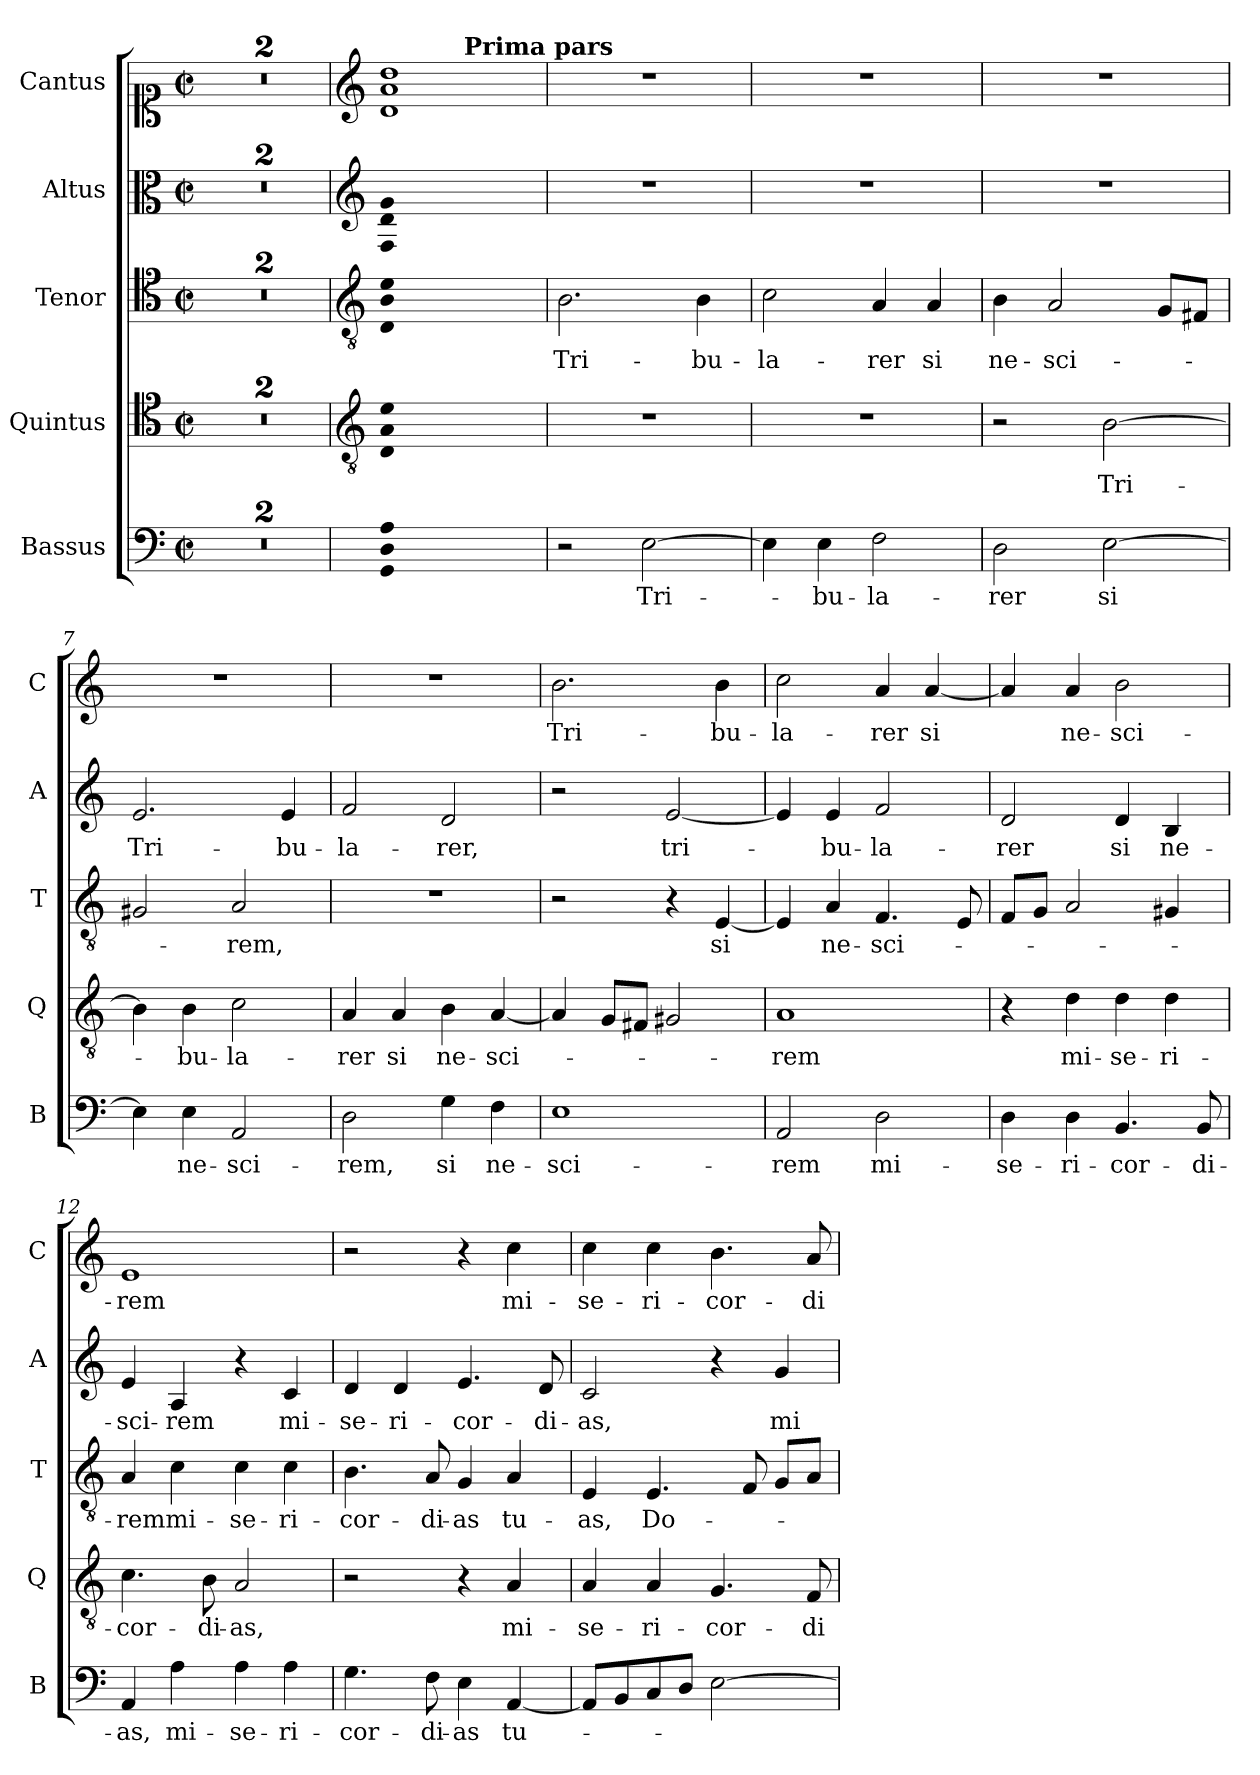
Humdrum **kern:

**kern	**text	**kern	**text	**kern	**text	**kern	**text	**kern	**text
*part5	*part5	*part4	*part4	*part3	*part3	*part2	*part2	*part1	*part1
*staff5	*staff5	*staff4	*staff4	*staff3	*staff3	*staff2	*staff2	*staff1	*staff1
*I"Bassus	*	*I"Quintus	*	*I"Tenor	*	*I"Altus	*	*I"Cantus	*
*I'B	*	*I'Q	*	*I'T	*	*I'A	*	*I'C	*
*clefF4	*	*clefC4	*	*clefC4	*	*clefC3	*	*clefC1	*
*k[]	*	*k[]	*	*k[]	*	*k[]	*	*k[]	*
*C:	*	*C:	*	*C:	*	*C:	*	*C:	*
*M2/2	*	*M2/2	*	*M2/2	*	*M2/2	*	*M2/2	*
*met(c|)	*	*met(c|)	*	*met(c|)	*	*met(c|)	*	*met(c|)	*
=1	=1	=1	=1	=1	=1	=1	=1	=1	=1
1ryy	.	1ryy	.	1ryy	.	1ryy	.	1ryy	.
=2	=2	=2	=2	=2	=2	=2	=2	=2	=2
1r	.	1r	.	1r	.	1r	.	1r	.
=3	=3	=3	=3	=3	=3	=3	=3	=3	=3
*	*	*clefGv2	*	*clefGv2	*	*clefG2	*	*clefG2	*
!LO:N:n=1:head=solid	!	!	!	!	!	!	!	!	!
!LO:N:n=2:head=solid	!	!	!	!	!	!	!	!	!
!LO:N:n=3:head=solid	!	!LO:N:n=1:head=solid	!	!	!	!	!	!	!
!	!	!LO:N:n=2:head=solid	!	!	!	!	!	!	!
!	!	!LO:N:n=3:head=solid	!	!LO:N:n=1:head=solid	!	!	!	!	!
!	!	!	!	!LO:N:n=2:head=solid	!	!	!	!	!
!	!	!	!	!LO:N:n=3:head=solid	!	!LO:N:n=1:head=solid	!	!	!
!	!	!	!	!	!	!LO:N:n=2:head=solid	!	!	!
!	!	!	!	!	!	!LO:N:n=3:head=solid	!	!LO:N:n=1:head=solid	!
!	!	!	!	!	!	!	!	!LO:N:n=2:head=solid	!
!	!	!	!	!	!	!	!	!LO:N:n=3:head=solid	!
*	*	*	*	*	*	*	*	*^	*
1GG! 1D! 1A!	.	1D! 1A! 1e!	.	1D! 1B! 1e!	.	1F! 1d! 1g!	.	1d! 1a! 1dd!	2ryy	.
!	!	!	!	!	!	!	!	!	!LO:TX:a:B:t=Prima pars	!
.	.	.	.	.	.	.	.	.	2ryy	.
=4	=4	=4	=4	=4	=4	=4	=4	=4	=4	=4
!	!	!	!	!	!LO:LY:b	!	!	!	!	!
*	*	*	*	*	*	*	*	*v	*v	*
2r	.	1r	.	2.B\	Tri-	1r	.	1r	.
!	!LO:LY:b	!	!	!	!	!	!	!	!
[2E\	Tri-	.	.	.	.	.	.	.	.
!	!	!	!	!	!LO:LY:b	!	!	!	!
.	.	.	.	4B\	-bu-	.	.	.	.
=5	=5	=5	=5	=5	=5	=5	=5	=5	=5
!	!	!	!	!	!LO:LY:b	!	!	!	!
4E\]	.	1r	.	2c\	-la-	1r	.	1r	.
!	!LO:LY:b	!	!	!	!	!	!	!	!
4E\	-bu-	.	.	.	.	.	.	.	.
!	!LO:LY:b	!	!	!	!LO:LY:b	!	!	!	!
2F\	-la-	.	.	4A/	-rer	.	.	.	.
!	!	!	!	!	!LO:LY:b	!	!	!	!
.	.	.	.	4A/	si	.	.	.	.
=6	=6	=6	=6	=6	=6	=6	=6	=6	=6
!	!LO:LY:b	!	!	!	!LO:LY:b	!	!	!	!
2D\	-rer	2r	.	4B\	ne-	1r	.	1r	.
!	!	!	!	!	!LO:LY:b	!	!	!	!
.	.	.	.	2A/	-sci-	.	.	.	.
!	!LO:LY:b	!	!LO:LY:b	!	!	!	!	!	!
[2E\	si	[2B\	Tri-	.	.	.	.	.	.
.	.	.	.	8G/L	.	.	.	.	.
.	.	.	.	8F#X/J	.	.	.	.	.
=7	=7	=7	=7	=7	=7	=7	=7	=7	=7
!	!	!	!	!	!	!	!LO:LY:b	!	!
4E\]	.	4B\]	.	2G#X/	.	2.e/	Tri-	1r	.
!	!LO:LY:b	!	!LO:LY:b	!	!	!	!	!	!
4E\	ne-	4B\	-bu-	.	.	.	.	.	.
!	!LO:LY:b	!	!LO:LY:b	!	!LO:LY:b	!	!	!	!
2AA/	-sci-	2c\	-la-	2A/	-rem,	.	.	.	.
!	!	!	!	!	!	!	!LO:LY:b	!	!
.	.	.	.	.	.	4e/	-bu-	.	.
!!LO:LB:g=z
=8	=8	=8	=8	=8	=8	=8	=8	=8	=8
!	!LO:LY:b	!	!LO:LY:b	!	!	!	!LO:LY:b	!	!
2D\	-rem,	4A/	-rer	1r	.	2f/	-la-	1r	.
!	!	!	!LO:LY:b	!	!	!	!	!	!
.	.	4A/	si	.	.	.	.	.	.
!	!LO:LY:b	!	!LO:LY:b	!	!	!	!LO:LY:b	!	!
4G\	si	4B\	ne-	.	.	2d/	-rer,	.	.
!	!LO:LY:b	!	!LO:LY:b	!	!	!	!	!	!
4F\	ne-	[4A/	-sci-	.	.	.	.	.	.
=9	=9	=9	=9	=9	=9	=9	=9	=9	=9
!	!LO:LY:b	!	!	!	!	!	!	!	!LO:LY:b
1E	-sci-	4A/]	.	2r	.	2r	.	2.b\	Tri-
.	.	8G/L	.	.	.	.	.	.	.
.	.	8F#X/J	.	.	.	.	.	.	.
!	!	!	!	!	!	!	!LO:LY:b	!	!
.	.	2G#X/	.	4r	.	[2e/	tri-	.	.
!	!	!	!	!	!LO:LY:b	!	!	!	!LO:LY:b
.	.	.	.	[4E/	si	.	.	4b\	-bu-
=10	=10	=10	=10	=10	=10	=10	=10	=10	=10
!	!LO:LY:b	!	!LO:LY:b	!	!	!	!	!	!LO:LY:b
2AA/	-rem	1A	-rem	4E/]	.	4e/]	.	2cc\	-la-
!	!	!	!	!	!LO:LY:b	!	!LO:LY:b	!	!
.	.	.	.	4A/	ne-	4e/	-bu-	.	.
!	!LO:LY:b	!	!	!	!LO:LY:b	!	!LO:LY:b	!	!LO:LY:b
2D\	mi-	.	.	4.F/	-sci-	2f/	-la-	4a/	-rer
!	!	!	!	!	!	!	!	!	!LO:LY:b
.	.	.	.	.	.	.	.	[4a/	si
.	.	.	.	8E/	.	.	.	.	.
=11	=11	=11	=11	=11	=11	=11	=11	=11	=11
!	!LO:LY:b	!	!	!	!	!	!LO:LY:b	!	!
4D\	-se-	4r	.	8F/L	.	2d/	-rer	4a/]	.
.	.	.	.	8G/J	.	.	.	.	.
!	!LO:LY:b	!	!LO:LY:b	!	!	!	!	!	!LO:LY:b
4D\	-ri-	4d\	mi-	2A/	.	.	.	4a/	ne-
!	!LO:LY:b	!	!LO:LY:b	!	!	!	!LO:LY:b	!	!LO:LY:b
4.BB/	-cor-	4d\	-se-	.	.	4d/	si	2b\	-sci-
!	!	!	!LO:LY:b	!	!	!	!LO:LY:b	!	!
.	.	4d\	-ri-	4G#X/	.	4B/	ne-	.	.
!	!LO:LY:b	!	!	!	!	!	!	!	!
8BB/	-di-	.	.	.	.	.	.	.	.
=12	=12	=12	=12	=12	=12	=12	=12	=12	=12
!	!LO:LY:b	!	!LO:LY:b	!	!LO:LY:b	!	!LO:LY:b	!	!LO:LY:b
4AA/	-as,	4.c\	-cor-	4A/	-rem	4e/	-sci-	1e	-rem
!	!LO:LY:b	!	!	!	!LO:LY:b	!	!LO:LY:b	!	!
4A\	mi-	.	.	4c\	mi-	4A/	-rem	.	.
!	!	!	!LO:LY:b	!	!	!	!	!	!
.	.	8B\	-di-	.	.	.	.	.	.
!	!LO:LY:b	!	!LO:LY:b	!	!LO:LY:b	!	!	!	!
4A\	-se-	2A/	-as,	4c\	-se-	4r	.	.	.
!	!LO:LY:b	!	!	!	!LO:LY:b	!	!LO:LY:b	!	!
4A\	-ri-	.	.	4c\	-ri-	4c/	mi-	.	.
!!LO:PB:g=z
=13	=13	=13	=13	=13	=13	=13	=13	=13	=13
!	!LO:LY:b	!	!	!	!LO:LY:b	!	!LO:LY:b	!	!
4.G\	-cor-	2r	.	4.B\	-cor-	4d/	-se-	2r	.
!	!	!	!	!	!	!	!LO:LY:b	!	!
.	.	.	.	.	.	4d/	-ri-	.	.
!	!LO:LY:b	!	!	!	!LO:LY:b	!	!	!	!
8F\	-di-	.	.	8A/	-di-	.	.	.	.
!	!LO:LY:b	!	!	!	!LO:LY:b	!	!LO:LY:b	!	!
4E\	-as	4r	.	4G/	-as	4.e/	-cor-	4r	.
!	!LO:LY:b	!	!LO:LY:b	!	!LO:LY:b	!	!	!	!LO:LY:b
[4AA/	tu-	4A/	mi-	4A/	tu-	.	.	4cc\	mi-
!	!	!	!	!	!	!	!LO:LY:b	!	!
.	.	.	.	.	.	8d/	-di-	.	.
=14	=14	=14	=14	=14	=14	=14	=14	=14	=14
!	!	!	!LO:LY:b	!	!LO:LY:b	!	!LO:LY:b	!	!LO:LY:b
8AA/L]	.	4A/	-se-	4E/	-as,	2c/	-as,	4cc\	-se-
8BB/	.	.	.	.	.	.	.	.	.
!	!	!	!LO:LY:b	!	!LO:LY:b	!	!	!	!LO:LY:b
8C/	.	4A/	-ri-	4.E/	Do-	.	.	4cc\	-ri-
8D/J	.	.	.	.	.	.	.	.	.
!	!	!	!LO:LY:b	!	!	!	!	!	!LO:LY:b
[2E\	.	4.G/	-cor-	.	.	4r	.	4.b\	-cor-
.	.	.	.	8F/	.	.	.	.	.
!	!	!	!	!	!	!	!LO:LY:b	!	!
.	.	.	.	8G/L	.	4g/	mi-	.	.
!	!	!	!LO:LY:b	!	!	!	!	!	!LO:LY:b
.	.	8F/	-di-	8A/J	.	.	.	8a/	-di-
=	=	=	=	=	=	=	=	=	=
*-	*-	*-	*-	*-	*-	*-	*-	*-	*-
